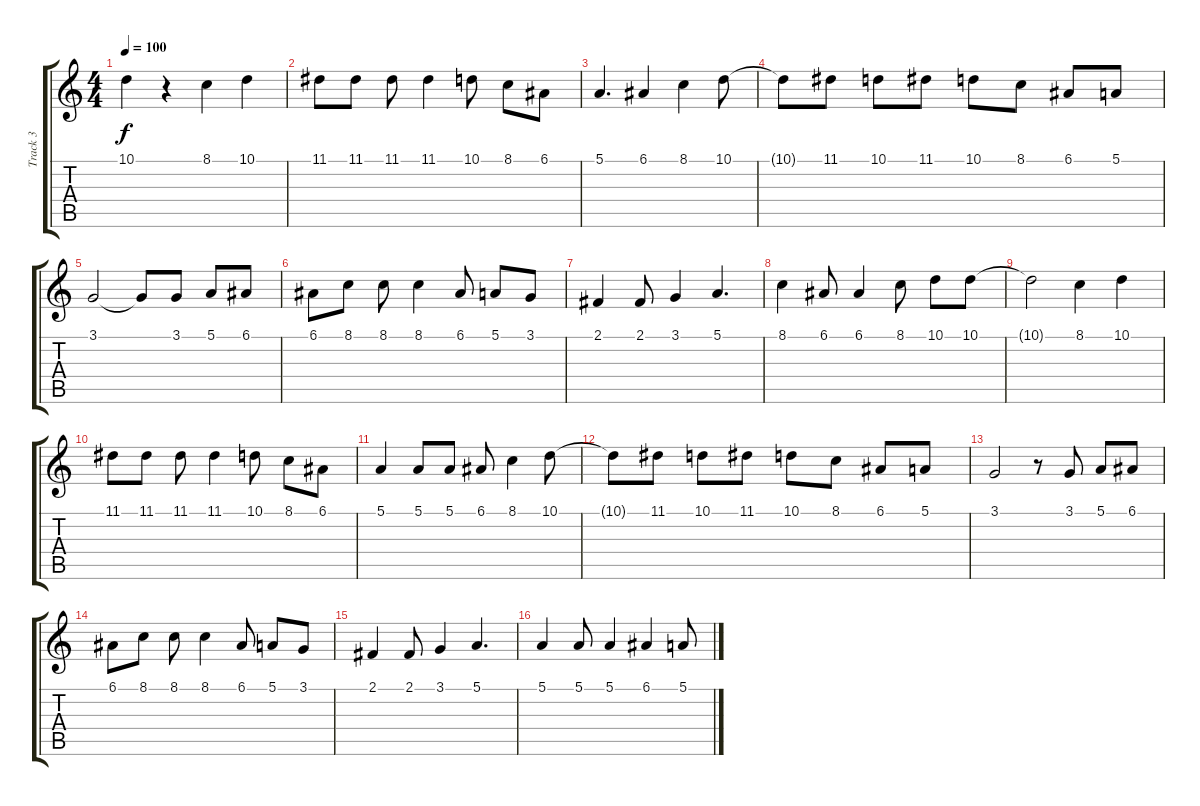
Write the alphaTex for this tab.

\track ("Track 3" "Track 3") {instrument acousticgrandpiano}
\staff {score tabs}
\tuning (E4 B3 G3 D3 A2 E2) {hide}
\ts (4 4)
\tempo 100
\clef g2
\ks c
10.1{t}.4{dy f} r.4 8.1.4 10.1.4 |
11.1.8 11.1.8 11.1.8 11.1.4 10.1.8 8.1.8 6.1.8 |
5.1.4{d} 6.1.4 8.1.4 10.1.8 |
10.1{t}.8 11.1.8 10.1.8 11.1.8 10.1.8 8.1.8 6.1.8 5.1.8 |
3.1.2 3.1{t}.8 3.1.8 5.1.8 6.1.8 |
6.1.8 8.1.8 8.1.8 8.1.4 6.1.8 5.1.8 3.1.8 |
2.1.4 2.1.8 3.1.4 5.1.4{d} |
8.1.4 6.1.8 6.1.4 8.1.8 10.1.8 10.1.8 |
10.1{t}.2 8.1.4 10.1.4 |
11.1.8 11.1.8 11.1.8 11.1.4 10.1.8 8.1.8 6.1.8 |
5.1.4 5.1.8 5.1.8 6.1.8 8.1.4 10.1.8 |
10.1{t}.8 11.1.8 10.1.8 11.1.8 10.1.8 8.1.8 6.1.8 5.1.8 |
3.1.2 r.8 3.1.8 5.1.8 6.1.8 |
6.1.8 8.1.8 8.1.8 8.1.4 6.1.8 5.1.8 3.1.8 |
2.1.4 2.1.8 3.1.4 5.1.4{d} |
5.1.4 5.1.8 5.1.4 6.1.4 5.1.8
